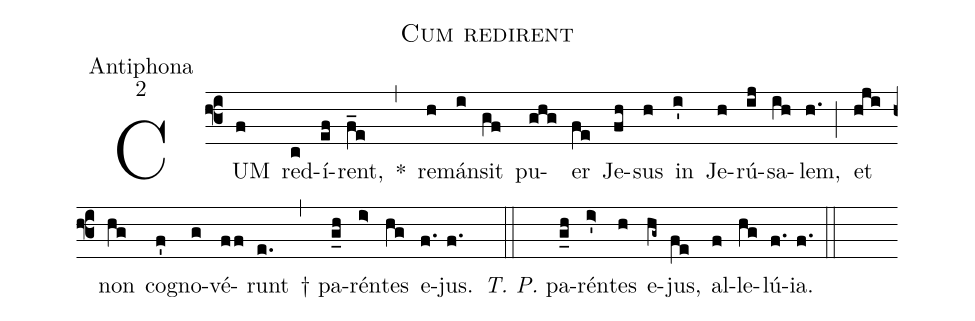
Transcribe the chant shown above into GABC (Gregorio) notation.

name:Cum redirent;
office-part:Antiphona;
mode:2;
%%
(f3)CUM(f) red(c)í(ef)rent,(f_e) *(,) re(h)mán(i)sit(gf) pu(ghg)er(fe) Je(fh)sus(h) in(i') Je(h)rú(ij)sa(ih)lem,(h.) (;) et(hji) non(hg) co(f')gno(g)vé(ff)runt(e.) (,) † pa(g_h)rén(i>)tes(hg) e(f.)jus.(f.) (::)<i>T. P.</i> pa(g_h)rén(i'>)tes(h) e(hg~)jus,(fe) al(f)le(hg)lú(f.)ia.(f.) (::)
